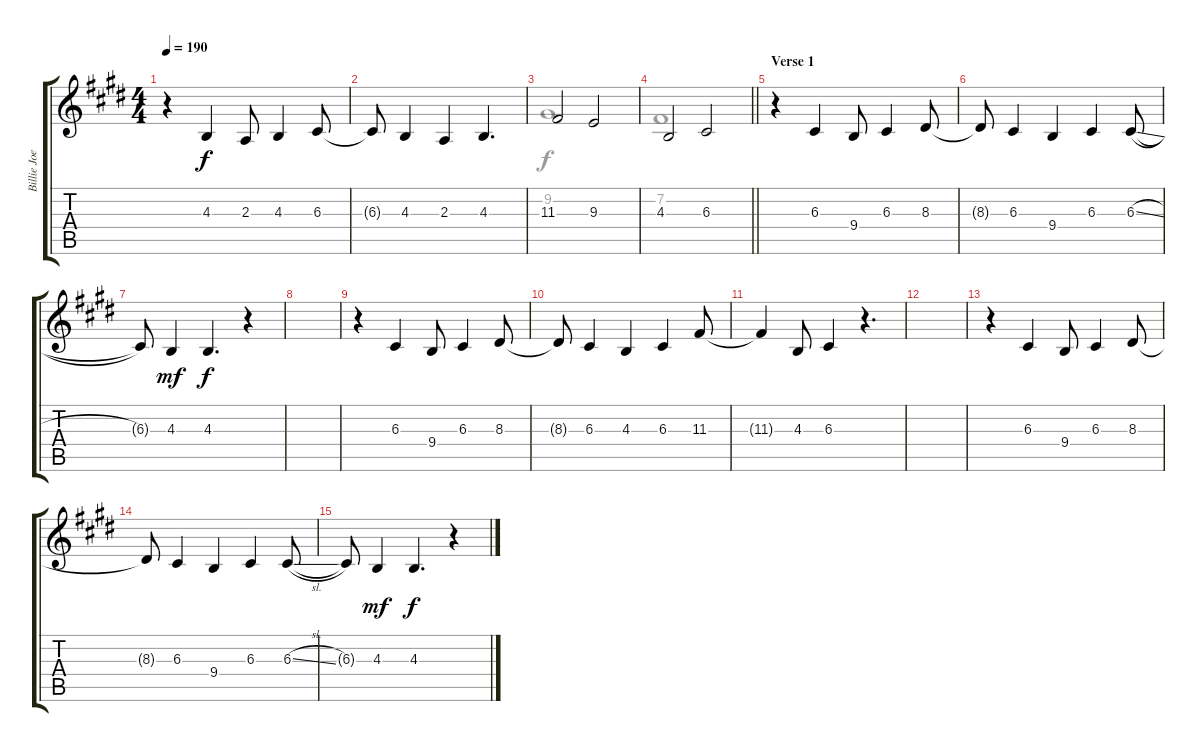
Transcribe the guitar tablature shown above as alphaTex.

\track ("Billie Joe Armstrong (Vocals)" "Billie Joe") {instrument lead2sawtooth}
\staff {score tabs}
\tuning (E4 B3 G3 D3 A2 E2) {hide}
\voice
\ts (4 4)
\tempo 190
\clef g2
\ks e
r.4{dy f} 4.3.4 2.3.8 4.3.4 6.3.8 |
6.3{t}.8 4.3.4 2.3.4 4.3.4{d} |
11.3.2 9.3.2 |
\barLineRight lightlight
4.3.2 6.3.2 |
\section ("" "Verse 1")
r.4 6.3.4 9.4.8 6.3.4 8.3.8 |
8.3{t}.8 6.3.4 9.4.4 6.3.4 6.3{sl}.8 |
6.3{t}.8 4.3.4{dy mf} 4.3.4{d dy f} r.4 |
|
r.4 6.3.4 9.4.8 6.3.4 8.3.8 |
8.3{t}.8 6.3.4 4.3.4 6.3.4 11.3.8 |
11.3{t}.4 4.3.8 6.3.4 r.4{d} |
|
r.4 6.3.4 9.4.8 6.3.4 8.3.8 |
8.3{t}.8 6.3.4 9.4.4 6.3.4 6.3{sl}.8 |
6.3{t}.8 4.3.4{dy mf} 4.3.4{d dy f} r.4 |
\voice
\clef g2
\ottava regular
\simile none
\ks e
|
|
9.2.1 |
\barLineRight lightlight
7.2.1 |
|
|
|
|
|
|
|
|
|
|
|
